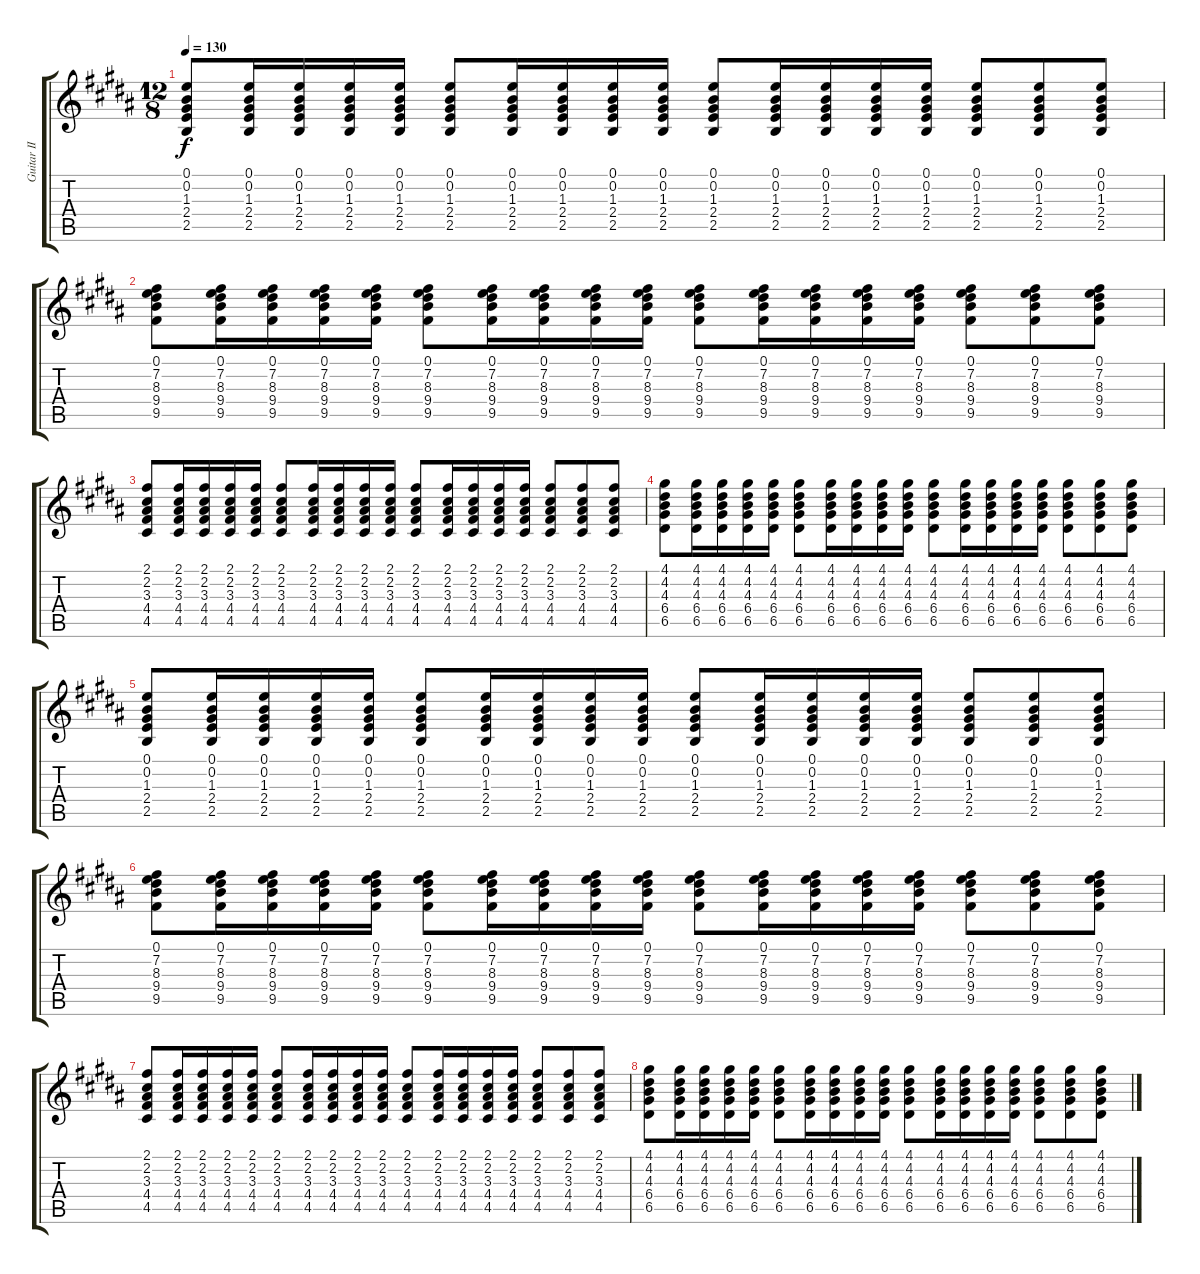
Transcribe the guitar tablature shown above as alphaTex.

\track ("Guitar II (Jun)" "Guitar II ") {instrument acousticguitarsteel}
\staff {score tabs}
\tuning (E4 B3 G3 D3 A2 E2) {hide}
\ts (12 8)
\tempo 130
\clef g2
\ks b
(0.1 0.2 1.3 2.4 2.5).8{dy f} (0.1 0.2 1.3 2.4 2.5).16 (0.1 0.2 1.3 2.4 2.5).16 (0.1 0.2 1.3 2.4 2.5).16 (0.1 0.2 1.3 2.4 2.5).16 (0.1 0.2 1.3 2.4 2.5).8 (0.1 0.2 1.3 2.4 2.5).16 (0.1 0.2 1.3 2.4 2.5).16 (0.1 0.2 1.3 2.4 2.5).16 (0.1 0.2 1.3 2.4 2.5).16 (0.1 0.2 1.3 2.4 2.5).8 (0.1 0.2 1.3 2.4 2.5).16 (0.1 0.2 1.3 2.4 2.5).16 (0.1 0.2 1.3 2.4 2.5).16 (0.1 0.2 1.3 2.4 2.5).16 (0.1 0.2 1.3 2.4 2.5).8 (0.1 0.2 1.3 2.4 2.5).8 (0.1 0.2 1.3 2.4 2.5).8 |
(0.1 7.2 8.3 9.4 9.5).8 (0.1 7.2 8.3 9.4 9.5).16 (0.1 7.2 8.3 9.4 9.5).16 (0.1 7.2 8.3 9.4 9.5).16 (0.1 7.2 8.3 9.4 9.5).16 (0.1 7.2 8.3 9.4 9.5).8 (0.1 7.2 8.3 9.4 9.5).16 (0.1 7.2 8.3 9.4 9.5).16 (0.1 7.2 8.3 9.4 9.5).16 (0.1 7.2 8.3 9.4 9.5).16 (0.1 7.2 8.3 9.4 9.5).8 (0.1 7.2 8.3 9.4 9.5).16 (0.1 7.2 8.3 9.4 9.5).16 (0.1 7.2 8.3 9.4 9.5).16 (0.1 7.2 8.3 9.4 9.5).16 (0.1 7.2 8.3 9.4 9.5).8 (0.1 7.2 8.3 9.4 9.5).8 (0.1 7.2 8.3 9.4 9.5).8 |
(2.1 2.2 3.3 4.4 4.5).8 (2.1 2.2 3.3 4.4 4.5).16 (2.1 2.2 3.3 4.4 4.5).16 (2.1 2.2 3.3 4.4 4.5).16 (2.1 2.2 3.3 4.4 4.5).16 (2.1 2.2 3.3 4.4 4.5).8 (2.1 2.2 3.3 4.4 4.5).16 (2.1 2.2 3.3 4.4 4.5).16 (2.1 2.2 3.3 4.4 4.5).16 (2.1 2.2 3.3 4.4 4.5).16 (2.1 2.2 3.3 4.4 4.5).8 (2.1 2.2 3.3 4.4 4.5).16 (2.1 2.2 3.3 4.4 4.5).16 (2.1 2.2 3.3 4.4 4.5).16 (2.1 2.2 3.3 4.4 4.5).16 (2.1 2.2 3.3 4.4 4.5).8 (2.1 2.2 3.3 4.4 4.5).8 (2.1 2.2 3.3 4.4 4.5).8 |
(4.1 4.2 4.3 6.4 6.5).8 (4.1 4.2 4.3 6.4 6.5).16 (4.1 4.2 4.3 6.4 6.5).16 (4.1 4.2 4.3 6.4 6.5).16 (4.1 4.2 4.3 6.4 6.5).16 (4.1 4.2 4.3 6.4 6.5).8 (4.1 4.2 4.3 6.4 6.5).16 (4.1 4.2 4.3 6.4 6.5).16 (4.1 4.2 4.3 6.4 6.5).16 (4.1 4.2 4.3 6.4 6.5).16 (4.1 4.2 4.3 6.4 6.5).8 (4.1 4.2 4.3 6.4 6.5).16 (4.1 4.2 4.3 6.4 6.5).16 (4.1 4.2 4.3 6.4 6.5).16 (4.1 4.2 4.3 6.4 6.5).16 (4.1 4.2 4.3 6.4 6.5).8 (4.1 4.2 4.3 6.4 6.5).8 (4.1 4.2 4.3 6.4 6.5).8 |
(0.1 0.2 1.3 2.4 2.5).8 (0.1 0.2 1.3 2.4 2.5).16 (0.1 0.2 1.3 2.4 2.5).16 (0.1 0.2 1.3 2.4 2.5).16 (0.1 0.2 1.3 2.4 2.5).16 (0.1 0.2 1.3 2.4 2.5).8 (0.1 0.2 1.3 2.4 2.5).16 (0.1 0.2 1.3 2.4 2.5).16 (0.1 0.2 1.3 2.4 2.5).16 (0.1 0.2 1.3 2.4 2.5).16 (0.1 0.2 1.3 2.4 2.5).8 (0.1 0.2 1.3 2.4 2.5).16 (0.1 0.2 1.3 2.4 2.5).16 (0.1 0.2 1.3 2.4 2.5).16 (0.1 0.2 1.3 2.4 2.5).16 (0.1 0.2 1.3 2.4 2.5).8 (0.1 0.2 1.3 2.4 2.5).8 (0.1 0.2 1.3 2.4 2.5).8 |
(0.1 7.2 8.3 9.4 9.5).8 (0.1 7.2 8.3 9.4 9.5).16 (0.1 7.2 8.3 9.4 9.5).16 (0.1 7.2 8.3 9.4 9.5).16 (0.1 7.2 8.3 9.4 9.5).16 (0.1 7.2 8.3 9.4 9.5).8 (0.1 7.2 8.3 9.4 9.5).16 (0.1 7.2 8.3 9.4 9.5).16 (0.1 7.2 8.3 9.4 9.5).16 (0.1 7.2 8.3 9.4 9.5).16 (0.1 7.2 8.3 9.4 9.5).8 (0.1 7.2 8.3 9.4 9.5).16 (0.1 7.2 8.3 9.4 9.5).16 (0.1 7.2 8.3 9.4 9.5).16 (0.1 7.2 8.3 9.4 9.5).16 (0.1 7.2 8.3 9.4 9.5).8 (0.1 7.2 8.3 9.4 9.5).8 (0.1 7.2 8.3 9.4 9.5).8 |
(2.1 2.2 3.3 4.4 4.5).8 (2.1 2.2 3.3 4.4 4.5).16 (2.1 2.2 3.3 4.4 4.5).16 (2.1 2.2 3.3 4.4 4.5).16 (2.1 2.2 3.3 4.4 4.5).16 (2.1 2.2 3.3 4.4 4.5).8 (2.1 2.2 3.3 4.4 4.5).16 (2.1 2.2 3.3 4.4 4.5).16 (2.1 2.2 3.3 4.4 4.5).16 (2.1 2.2 3.3 4.4 4.5).16 (2.1 2.2 3.3 4.4 4.5).8 (2.1 2.2 3.3 4.4 4.5).16 (2.1 2.2 3.3 4.4 4.5).16 (2.1 2.2 3.3 4.4 4.5).16 (2.1 2.2 3.3 4.4 4.5).16 (2.1 2.2 3.3 4.4 4.5).8 (2.1 2.2 3.3 4.4 4.5).8 (2.1 2.2 3.3 4.4 4.5).8 |
(4.1 4.2 4.3 6.4 6.5).8 (4.1 4.2 4.3 6.4 6.5).16 (4.1 4.2 4.3 6.4 6.5).16 (4.1 4.2 4.3 6.4 6.5).16 (4.1 4.2 4.3 6.4 6.5).16 (4.1 4.2 4.3 6.4 6.5).8 (4.1 4.2 4.3 6.4 6.5).16 (4.1 4.2 4.3 6.4 6.5).16 (4.1 4.2 4.3 6.4 6.5).16 (4.1 4.2 4.3 6.4 6.5).16 (4.1 4.2 4.3 6.4 6.5).8 (4.1 4.2 4.3 6.4 6.5).16 (4.1 4.2 4.3 6.4 6.5).16 (4.1 4.2 4.3 6.4 6.5).16 (4.1 4.2 4.3 6.4 6.5).16 (4.1 4.2 4.3 6.4 6.5).8 (4.1 4.2 4.3 6.4 6.5).8 (4.1 4.2 4.3 6.4 6.5).8
